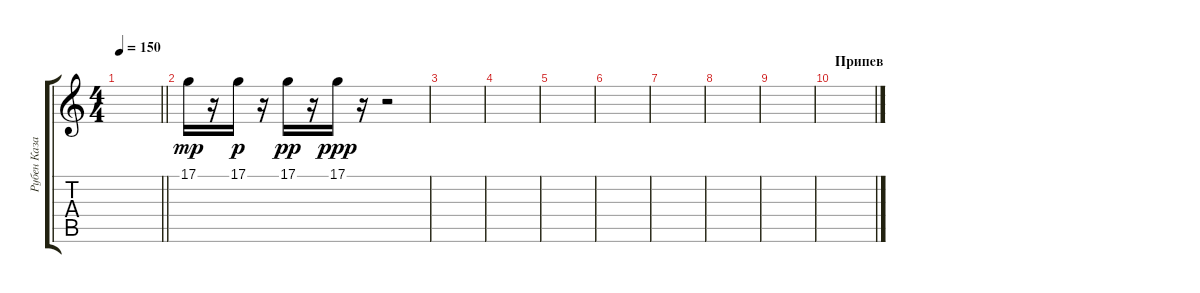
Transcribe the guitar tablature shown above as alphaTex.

\track ("Рубен Казарьян" "Рубен Каза") {instrument fx1rain}
\staff {score tabs}
\tuning (D4 A3 F3 C3 G2 D2) {hide}
\ts (4 4)
\tempo 150
\clef g2
\barLineRight lightlight
\ks c
|
17.1.16{dy mp} r.16 17.1.16{dy p} r.16 17.1.16{dy pp} r.16 17.1.16{dy ppp} r.16 r.2 |
|
|
|
|
|
|
|
\section ("" "Припев")
